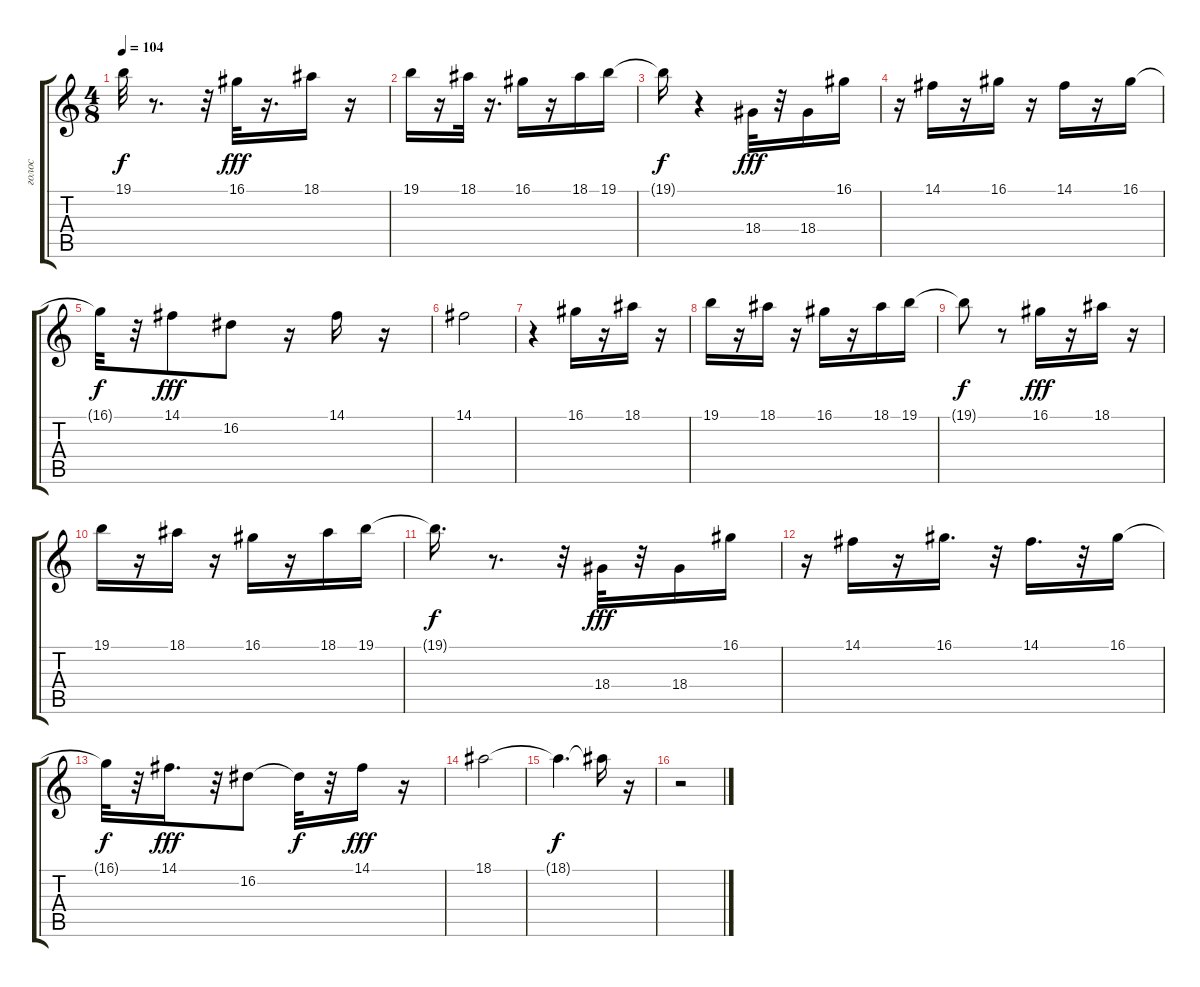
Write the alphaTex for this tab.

\track ("голос" "голос") {instrument fx5brightness}
\staff {score tabs}
\tuning (E4 B3 G3 D3 A2 E2) {hide}
\ts (4 8)
\tempo 104
\clef g2
\ks c
19.1{t}.32{dy f} r.8{d} r.32 16.1.32{dy fff} r.16{d} 18.1.16 r.16 |
19.1.16 r.16 18.1.32 r.16{d} 16.1.16 r.16 18.1.16 19.1.16 |
19.1{t}.16{dy f} r.4 18.4.32{dy fff} r.32 18.4.16 16.1.16 |
r.16 14.1.16 r.16 16.1.16 r.16 14.1.16 r.16 16.1.16 |
16.1{t}.32{dy f} r.32 14.1.8{dy fff} 16.2.8 r.16 14.1.16 r.16 |
14.1.2 |
r.4 16.1.16 r.16 18.1.16 r.16 |
19.1.16 r.16 18.1.16 r.16 16.1.16 r.16 18.1.16 19.1.16 |
19.1{t}.8{dy f} r.8 16.1.16{dy fff} r.16 18.1.16 r.16 |
19.1.16 r.16 18.1.16 r.16 16.1.16 r.16 18.1.16 19.1.16 |
19.1{t}.16{d dy f} r.8{d} r.32 18.4.32{dy fff} r.32 18.4.16 16.1.16 |
r.16 14.1.16 r.16 16.1.16{d} r.32 14.1.16{d} r.32 16.1.16 |
16.1{t}.32{dy f} r.32 14.1.16{d dy fff} r.32 16.2.8 16.2{t}.32{dy f} r.32 14.1.16{dy fff} r.16 |
18.1.2 |
18.1{t}.4{d dy f} 18.1{t}.16 r.16 |
r.2
